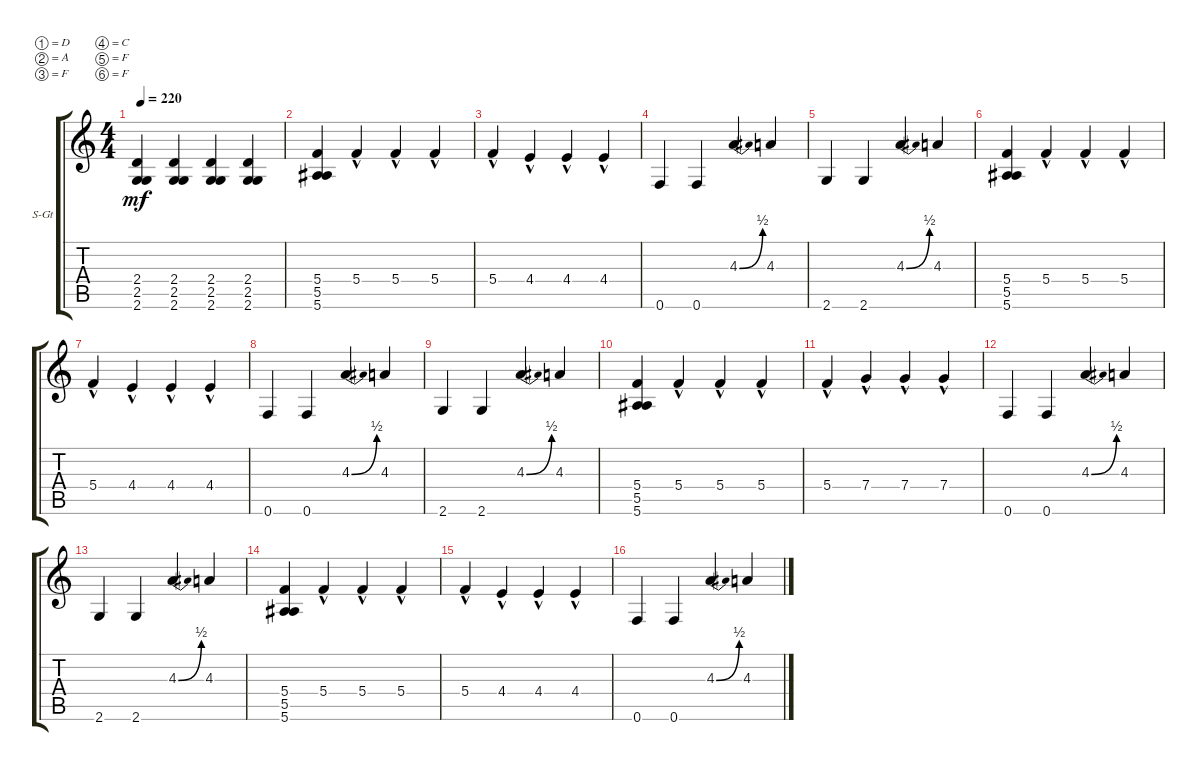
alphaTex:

\defaultSystemsLayout 4
\bracketExtendMode groupsimilarinstruments
\firstSystemTrackNameOrientation horizontal
\otherSystemsTrackNameOrientation horizontal
\track ("Steel Guitar" "S-Gt") {instrument acousticguitarsteel}
\staff {score tabs}
\tuning (D4 A3 F3 C3 F2 F2)
\ts (4 4)
\tempo 220
\clef g2
\ks c
(2.6 2.5 2.4).4{dy mf} (2.6 2.5 2.4).4 (2.6 2.5 2.4).4 (2.6 2.5 2.4).4 |
(5.6 5.5 5.4).4 5.4{hac}.4 5.4{hac}.4 5.4{hac}.4 |
5.4{hac}.4 4.4{hac}.4 4.4{hac}.4 4.4{hac}.4 |
0.6.4 0.6.4 4.3{be (bend 0 0 15.6 2)}.4 4.3.4 |
2.6.4 2.6.4 4.3{be (bend 0 0 15.6 2)}.4 4.3.4 |
(5.6 5.5 5.4).4 5.4{hac}.4 5.4{hac}.4 5.4{hac}.4 |
5.4{hac}.4 4.4{hac}.4 4.4{hac}.4 4.4{hac}.4 |
0.6.4 0.6.4 4.3{be (bend 0 0 15.6 2)}.4 4.3.4 |
2.6.4 2.6.4 4.3{be (bend 0 0 15.6 2)}.4 4.3.4 |
(5.6 5.5 5.4).4 5.4{hac}.4 5.4{hac}.4 5.4{hac}.4 |
5.4{hac}.4 7.4{hac}.4 7.4{hac}.4 7.4{hac}.4 |
0.6.4 0.6.4 4.3{be (bend 0 0 15.6 2)}.4 4.3.4 |
2.6.4 2.6.4 4.3{be (bend 0 0 15.6 2)}.4 4.3.4 |
(5.6 5.5 5.4).4 5.4{hac}.4 5.4{hac}.4 5.4{hac}.4 |
5.4{hac}.4 4.4{hac}.4 4.4{hac}.4 4.4{hac}.4 |
0.6.4 0.6.4 4.3{be (bend 0 0 15.6 2)}.4 4.3.4
